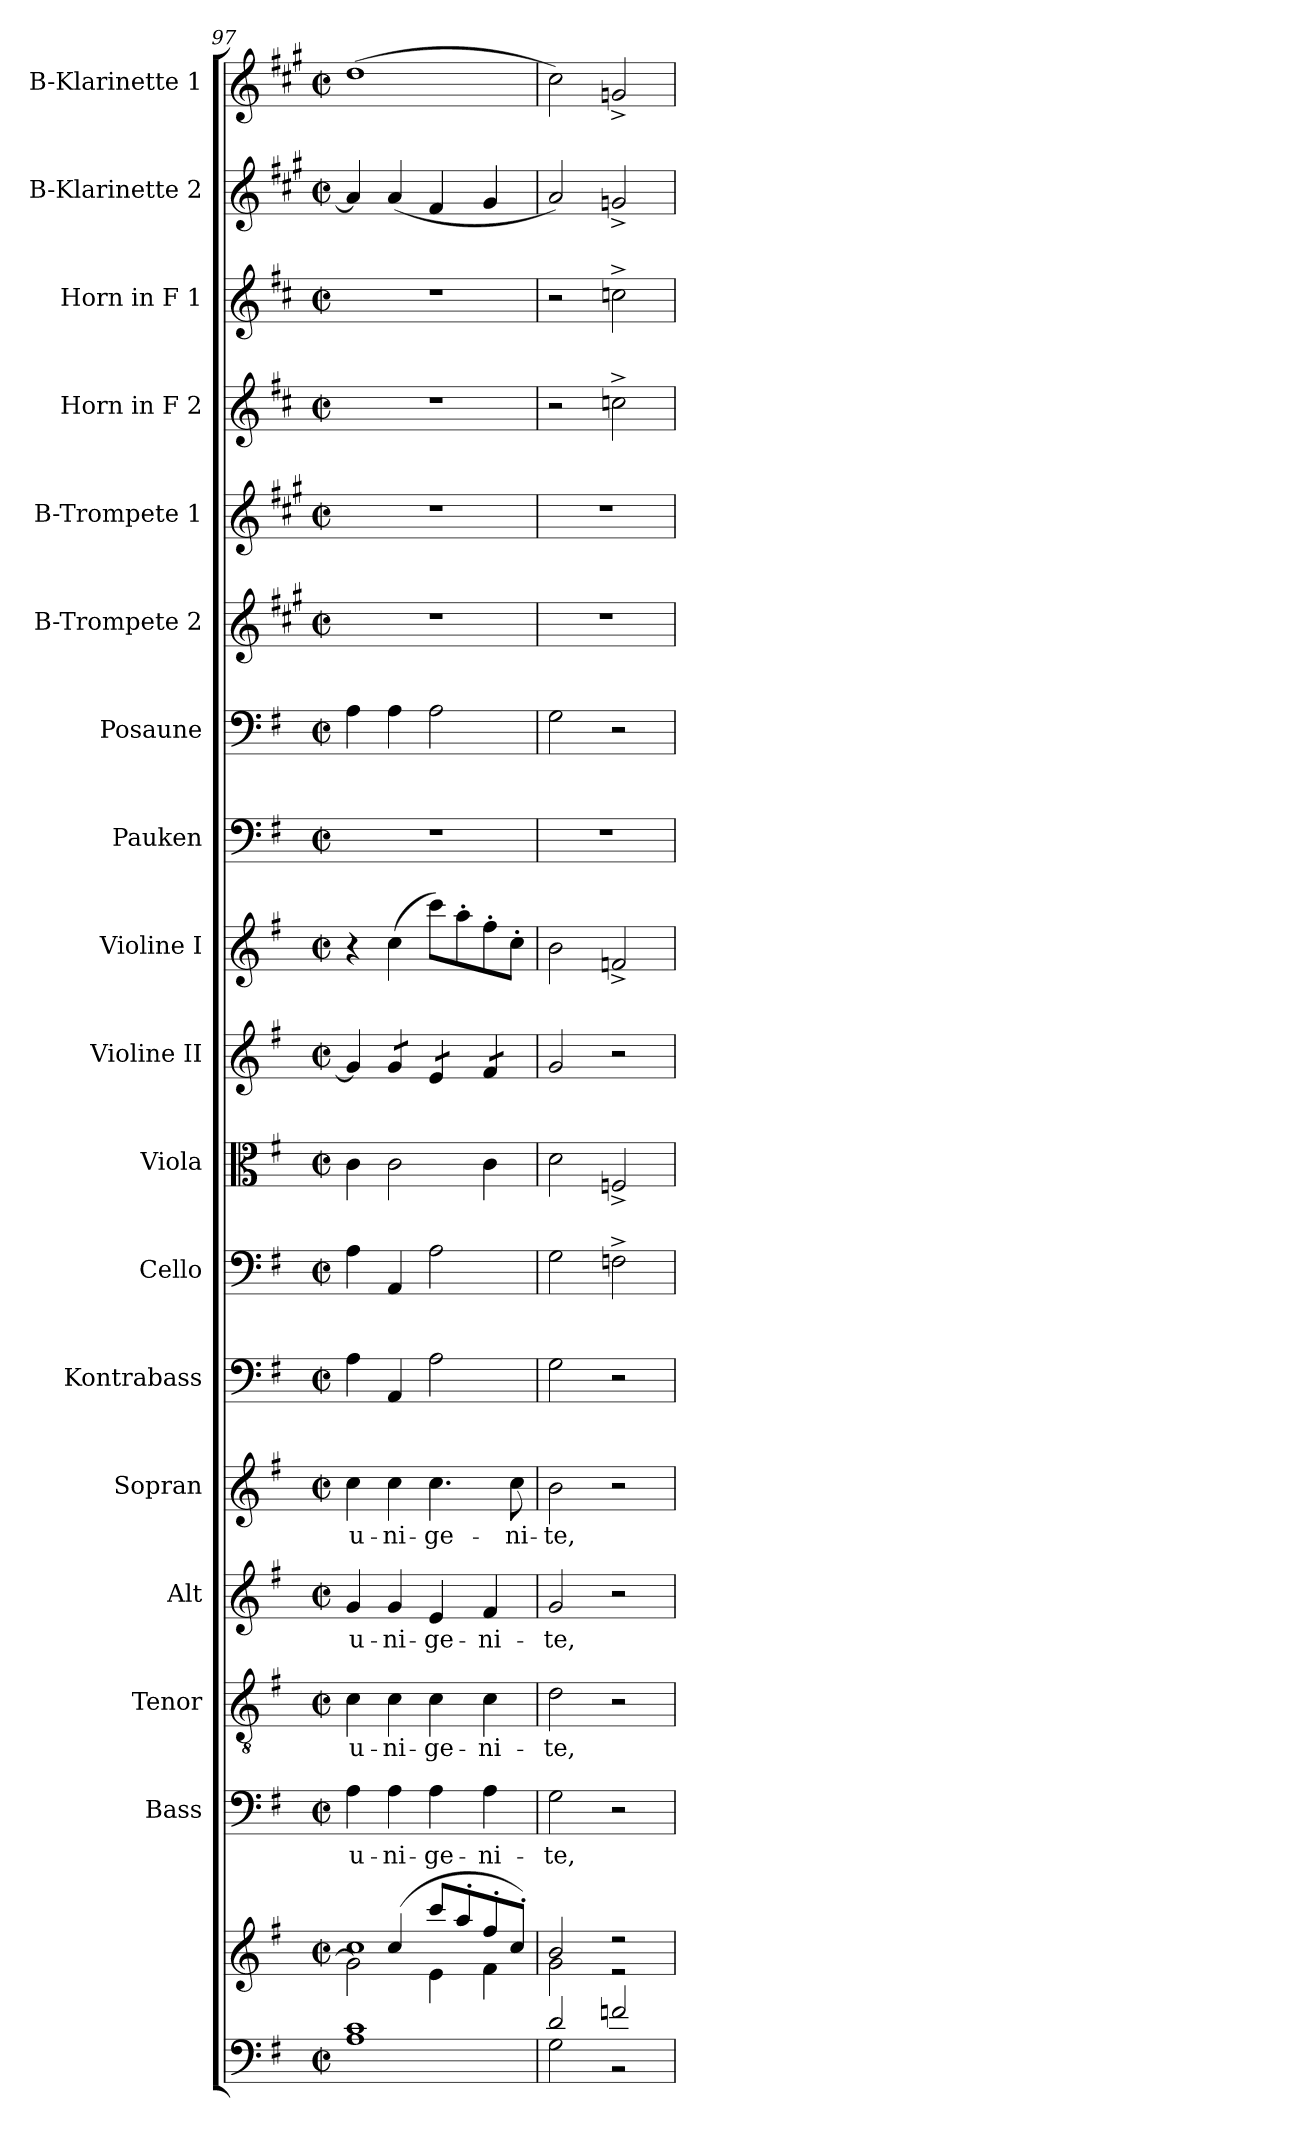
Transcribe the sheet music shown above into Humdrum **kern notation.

**kern	**kern	**kern	**text	**kern	**text	**kern	**text	**kern	**text	**kern	**kern	**kern	**kern	**kern	**kern	**kern	**kern	**kern	**kern	**kern	**kern	**kern
*part18	*part18	*part17	*part17	*part16	*part16	*part15	*part15	*part14	*part14	*part13	*part12	*part11	*part10	*part9	*part8	*part7	*part6	*part5	*part4	*part3	*part2	*part1
*staff19	*staff18	*staff17	*staff17	*staff16	*staff16	*staff15	*staff15	*staff14	*staff14	*staff13	*staff12	*staff11	*staff10	*staff9	*staff8	*staff7	*staff6	*staff5	*staff4	*staff3	*staff2	*staff1
*	*	*I"Bass	*	*I"Tenor	*	*I"Alt	*	*I"Sopran	*	*I"Kontrabass	*I"Cello	*I"Viola	*I"Violine II	*I"Violine I	*I"Pauken	*I"Posaune	*I"B-Trompete 2	*I"B-Trompete 1	*I"Horn in F 2	*I"Horn in F 1	*I"B-Klarinette 2	*I"B-Klarinette 1
*	*	*I'B.	*	*I'T.	*	*I'A.	*	*I'S.	*	*I'Kb.	*	*I'Vla.	*I'Vl. II	*I'Vl. I	*I'Pk.	*I'Pos.	*I'B Trp. 2	*I'B Trp. 1	*	*	*I'B Kl. 2	*I'B Kl. 1
!!LO:PB:g=z
*clefF4	*clefG2	*clefF4	*	*clefGv2	*	*clefG2	*	*clefG2	*	*clefF4	*clefF4	*clefC3	*clefG2	*clefG2	*clefF4	*clefF4	*clefG2	*clefG2	*clefG2	*clefG2	*clefG2	*clefG2
*	*	*	*	*	*	*	*	*	*	*ITrd7c12	*	*	*	*	*	*	*ITrd1c2	*ITrd1c2	*ITrd4c7	*ITrd4c7	*ITrd1c2	*ITrd1c2
*k[f#]	*k[f#]	*k[f#]	*	*k[f#]	*	*k[f#]	*	*k[f#]	*	*k[f#]	*k[f#]	*k[f#]	*k[f#]	*k[f#]	*k[f#]	*k[f#]	*k[f#]	*k[f#]	*k[f#]	*k[f#]	*k[f#]	*k[f#]
*G:	*G:	*G:	*	*G:	*	*G:	*	*G:	*	*G:	*G:	*G:	*G:	*G:	*G:	*G:	*G:	*G:	*G:	*G:	*G:	*G:
*M2/2	*M2/2	*M2/2	*	*M2/2	*	*M2/2	*	*M2/2	*	*M2/2	*M2/2	*M2/2	*M2/2	*M2/2	*M2/2	*M2/2	*M2/2	*M2/2	*M2/2	*M2/2	*M2/2	*M2/2
*met(c|)	*met(c|)	*met(c|)	*	*met(c|)	*	*met(c|)	*	*met(c|)	*	*met(c|)	*met(c|)	*met(c|)	*met(c|)	*met(c|)	*met(c|)	*met(c|)	*met(c|)	*met(c|)	*met(c|)	*met(c|)	*met(c|)	*met(c|)
=97	=97	=97	=97	=97	=97	=97	=97	=97	=97	=97	=97	=97	=97	=97	=97	=97	=97	=97	=97	=97	=97	=97
*^	*^	*	*	*	*	*	*	*	*	*	*	*	*	*	*	*	*	*	*	*	*	*
*	*	*	*^	*	*	*	*	*	*	*	*	*	*	*	*	*	*	*	*	*	*	*	*	*
!	!	!	!	!	!	!LO:LY:b	!	!LO:LY:b	!	!LO:LY:b	!	!LO:LY:b	!	!	!	!	!	!	!	!	!	!	!	!	!
1c	1A	4ryy	2g\]	1cc	4A\	u-	4c\	u-	4g/	u-	4cc\	u-	4AA\	4A\	4c\	4g/]	4r	1r	4A\	1r	1r	1r	1r	4g/]	(>1cc
!	!	!	!	!	!	!LO:LY:b	!	!LO:LY:b	!	!LO:LY:b	!	!LO:LY:b	!	!	!	!	!	!	!	!	!	!	!	!	!
*	*	*	*	*	*	*	*	*	*	*	*	*	*	*	*	*tremolo	*	*	*	*	*	*	*	*	*
.	.	(>4cc/	.	.	4A\	-ni-	4c\	-ni-	4g/	-ni-	4cc\	-ni-	4AAA/	4AA/	2c\	8g/L	(>4cc\	.	4A\	.	.	.	.	(<4g/	.
.	.	.	.	.	.	.	.	.	.	.	.	.	.	.	.	8g/J	.	.	.	.	.	.	.	.	.
!	!	!	!	!	!	!LO:LY:b	!	!LO:LY:b	!	!LO:LY:b	!	!LO:LY:b	!	!	!	!	!	!	!	!	!	!	!	!	!
.	.	8ccc/L	4e\	.	4A\	-ge-	4c\	-ge-	4e/	-ge-	4.cc\	-ge-	2AA\	2A\	.	8e/L	8ccc\L)	.	2A\	.	.	.	.	4e/	.
.	.	8aa'>/	.	.	.	.	.	.	.	.	.	.	.	.	.	8e/J	8aa'>\	.	.	.	.	.	.	.	.
!	!	!	!	!	!	!LO:LY:b	!	!LO:LY:b	!	!LO:LY:b	!	!	!	!	!	!	!	!	!	!	!	!	!	!	!
.	.	8ff#'>/	4f#\	.	4A\	-ni-	4c\	-ni-	4f#/	-ni-	.	.	.	.	4c\	8f#/L	8ff#'>\	.	.	.	.	.	.	4f#/	.
!	!	!	!	!	!	!	!	!	!	!	!	!LO:LY:b	!	!	!	!	!	!	!	!	!	!	!	!	!
.	.	8cc'>/J)	.	.	.	.	.	.	.	.	8cc\	-ni-	.	.	.	8f#/J	8cc'>\J	.	.	.	.	.	.	.	.
*	*	*	*	*	*	*	*	*	*	*	*	*	*	*	*	*Xtremolo	*	*	*	*	*	*	*	*	*
*	*	*	*v	*v	*	*	*	*	*	*	*	*	*	*	*	*	*	*	*	*	*	*	*	*	*
=98	=98	=98	=98	=98	=98	=98	=98	=98	=98	=98	=98	=98	=98	=98	=98	=98	=98	=98	=98	=98	=98	=98	=98	=98
!	!	!	!	!	!LO:LY:b	!	!LO:LY:b	!	!LO:LY:b	!	!LO:LY:b	!	!	!	!	!	!	!	!	!	!	!	!	!
2d/	2G\	2b/	2g\	2G\	-te,	2d\	-te,	2g/	-te,	2b\	-te,	2GG\	2G\	2d\	2g/	2b\	1r	2G\	1r	1r	2r	2r	2g/)	2b\)
2fn/	2r	2r	2r	2r	.	2r	.	2r	.	2r	.	2r	2Fn^>\	2Fn^</	2r	2fn^</	.	2r	.	.	2fn^>\	2fn^>\	2fn^</	2fn^</
*v	*v	*	*	*	*	*	*	*	*	*	*	*	*	*	*	*	*	*	*	*	*	*	*	*
*	*v	*v	*	*	*	*	*	*	*	*	*	*	*	*	*	*	*	*	*	*	*	*	*
=	=	=	=	=	=	=	=	=	=	=	=	=	=	=	=	=	=	=	=	=	=	=
*-	*-	*-	*-	*-	*-	*-	*-	*-	*-	*-	*-	*-	*-	*-	*-	*-	*-	*-	*-	*-	*-	*-
